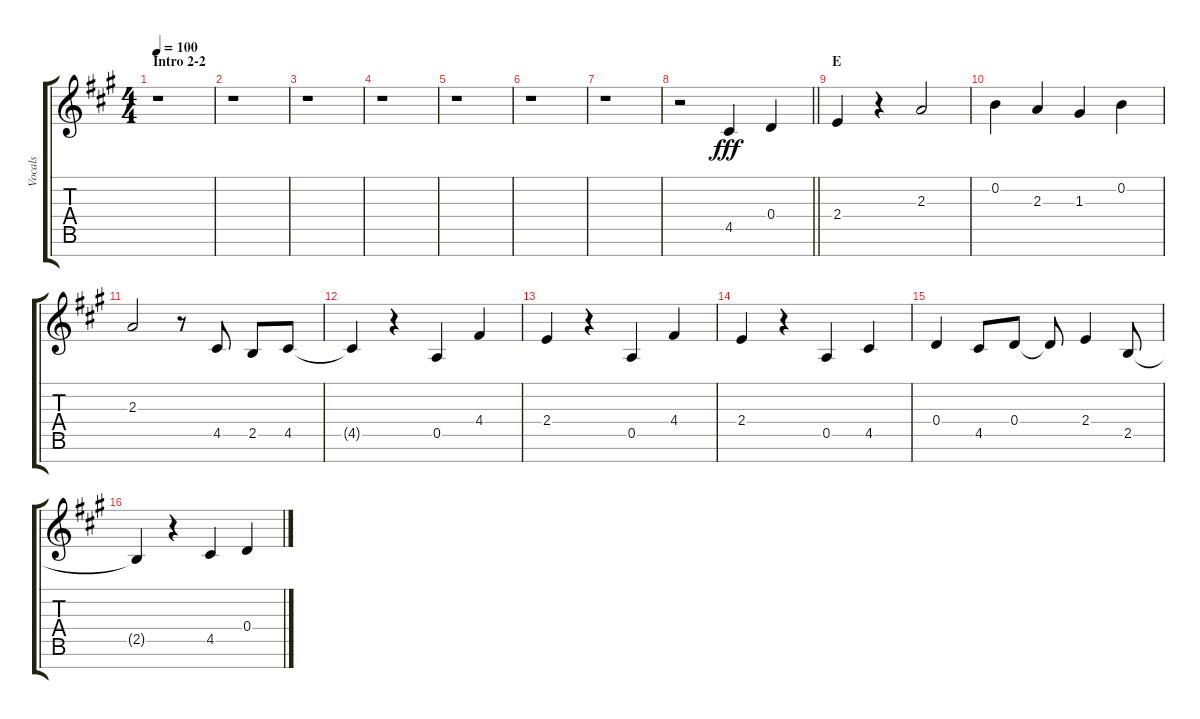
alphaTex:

\track ("Vocals" "Vocals") {instrument voiceoohs}
\staff {score tabs}
\tuning (E5 B4 G4 D4 A3 E3 B2) {hide}
\ts (4 4)
\section ("" "Intro 2-2")
\tempo 100
\clef g2
\ks a
r.1{dy fff} |
r.1 |
r.1 |
r.1 |
r.1 |
r.1 |
r.1 |
\barLineRight lightlight
r.2 4.5.4 0.4.4 |
\section ("" "E")
2.4.4 r.4 2.3.2 |
0.2.4 2.3.4 1.3.4 0.2.4 |
2.3.2 r.8 4.5.8 2.5.8 4.5.8 |
4.5{t}.4 r.4 0.5.4 4.4.4 |
2.4.4 r.4 0.5.4 4.4.4 |
2.4.4 r.4 0.5.4 4.5.4 |
0.4.4 4.5.8 0.4.8 0.4{t}.8 2.4.4 2.5.8 |
2.5{t}.4 r.4 4.5.4 0.4.4
